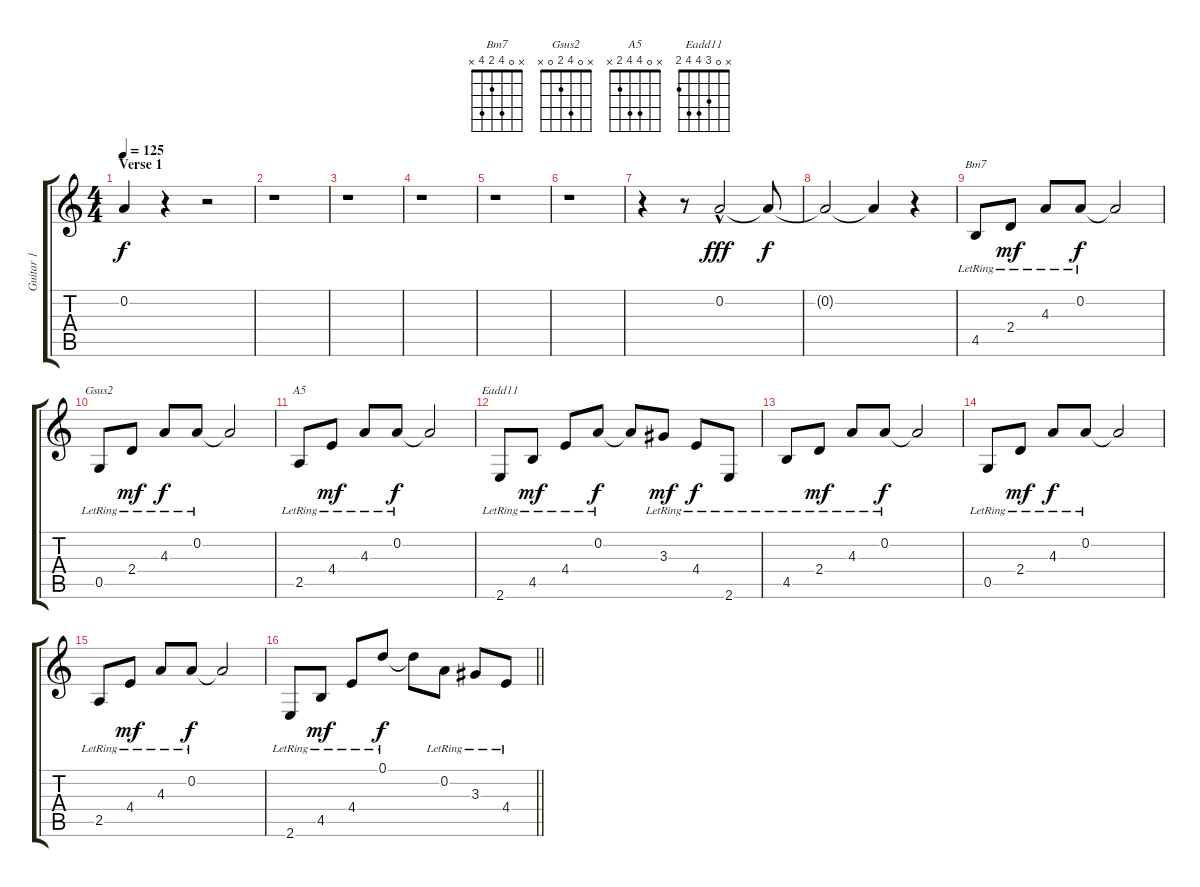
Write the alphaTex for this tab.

\track ("Guitar 1" "Guitar 1") {instrument acousticguitarsteel}
\staff {score tabs}
\tuning (D4 A3 F3 C3 G2 D2) {hide}
\chord ("Bm7" x 0 4 2 4 x)
\chord ("Gsus2" x 0 4 2 0 x)
\chord ("A5" x 0 4 4 2 x)
\chord ("Eadd11" x 0 3 4 4 2)
\ts (4 4)
\section ("" "Verse 1")
\tempo 125
\clef g2
\ks c
0.2{t}.4{dy f} r.4 r.2 |
r.1 |
r.1 |
r.1 |
r.1 |
r.1 |
r.4{volume 0 balance 12} r.8 0.2{hac}.2{dy fff volume 16} 0.2{t}.8{dy f} |
0.2{t}.2 0.2{t}.4{volume 0} r.4 |
4.5{lr}.8{ch "Bm7" volume 12} 2.4{lr}.8{dy mf} 4.3{lr}.8 0.2{lr}.8{dy f} 0.2{t}.2 |
0.5{lr}.8{ch "Gsus2"} 2.4{lr}.8{dy mf} 4.3{lr}.8{dy f} 0.2{lr}.8 0.2{t}.2 |
2.5{lr}.8{ch "A5"} 4.4{lr}.8{dy mf} 4.3{lr}.8 0.2{lr}.8{dy f} 0.2{t}.2 |
2.6{lr}.8{ch "Eadd11"} 4.5{lr}.8{dy mf} 4.4{lr}.8 0.2{lr}.8{dy f} 0.2{t}.8 3.3{lr}.8{dy mf} 4.4{lr}.8{dy f} 2.6{lr}.8 |
4.5{lr}.8 2.4{lr}.8{dy mf} 4.3{lr}.8 0.2{lr}.8{dy f} 0.2{t}.2 |
0.5{lr}.8 2.4{lr}.8{dy mf} 4.3{lr}.8{dy f} 0.2{lr}.8 0.2{t}.2 |
2.5{lr}.8 4.4{lr}.8{dy mf} 4.3{lr}.8 0.2{lr}.8{dy f} 0.2{t}.2 |
\barLineRight lightlight
2.6{lr}.8 4.5{lr}.8{dy mf} 4.4{lr}.8 0.1{lr}.8{dy f} 0.1{t}.8 0.2{lr}.8 3.3{lr}.8 4.4{lr}.8
